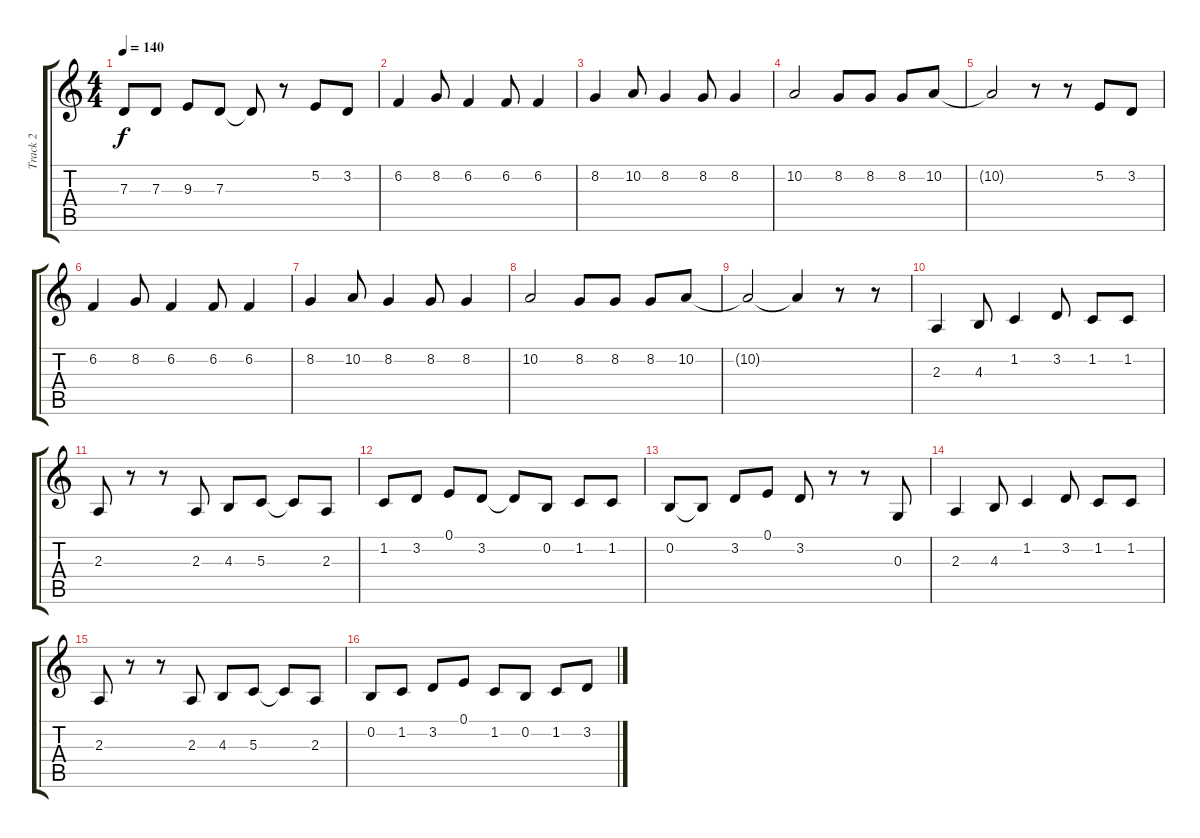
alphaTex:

\track ("Track 2" "Track 2") {instrument bassoon}
\staff {score tabs}
\tuning (E4 B3 G3 D3 A2 E2) {hide}
\ts (4 4)
\tempo 140
\clef g2
\ks c
7.3.8{dy f} 7.3.8 9.3.8 7.3.8 7.3{t}.8 r.8 5.2.8 3.2.8 |
6.2.4 8.2.8 6.2.4 6.2.8 6.2.4 |
8.2.4 10.2.8 8.2.4 8.2.8 8.2.4 |
10.2.2 8.2.8 8.2.8 8.2.8 10.2.8 |
10.2{t}.2 r.8 r.8 5.2.8 3.2.8 |
6.2.4 8.2.8 6.2.4 6.2.8 6.2.4 |
8.2.4 10.2.8 8.2.4 8.2.8 8.2.4 |
10.2.2 8.2.8 8.2.8 8.2.8 10.2.8 |
10.2{t}.2 10.2{t}.4 r.8 r.8 |
2.3.4 4.3.8 1.2.4 3.2.8 1.2.8 1.2.8 |
2.3.8 r.8 r.8 2.3.8 4.3.8 5.3.8 5.3{t}.8 2.3.8 |
1.2.8 3.2.8 0.1.8 3.2.8 3.2{t}.8 0.2.8 1.2.8 1.2.8 |
0.2.8 0.2{t}.8 3.2.8 0.1.8 3.2.8 r.8 r.8 0.3.8 |
2.3.4 4.3.8 1.2.4 3.2.8 1.2.8 1.2.8 |
2.3.8 r.8 r.8 2.3.8 4.3.8 5.3.8 5.3{t}.8 2.3.8 |
0.2.8 1.2.8 3.2.8 0.1.8 1.2.8 0.2.8 1.2.8 3.2.8
